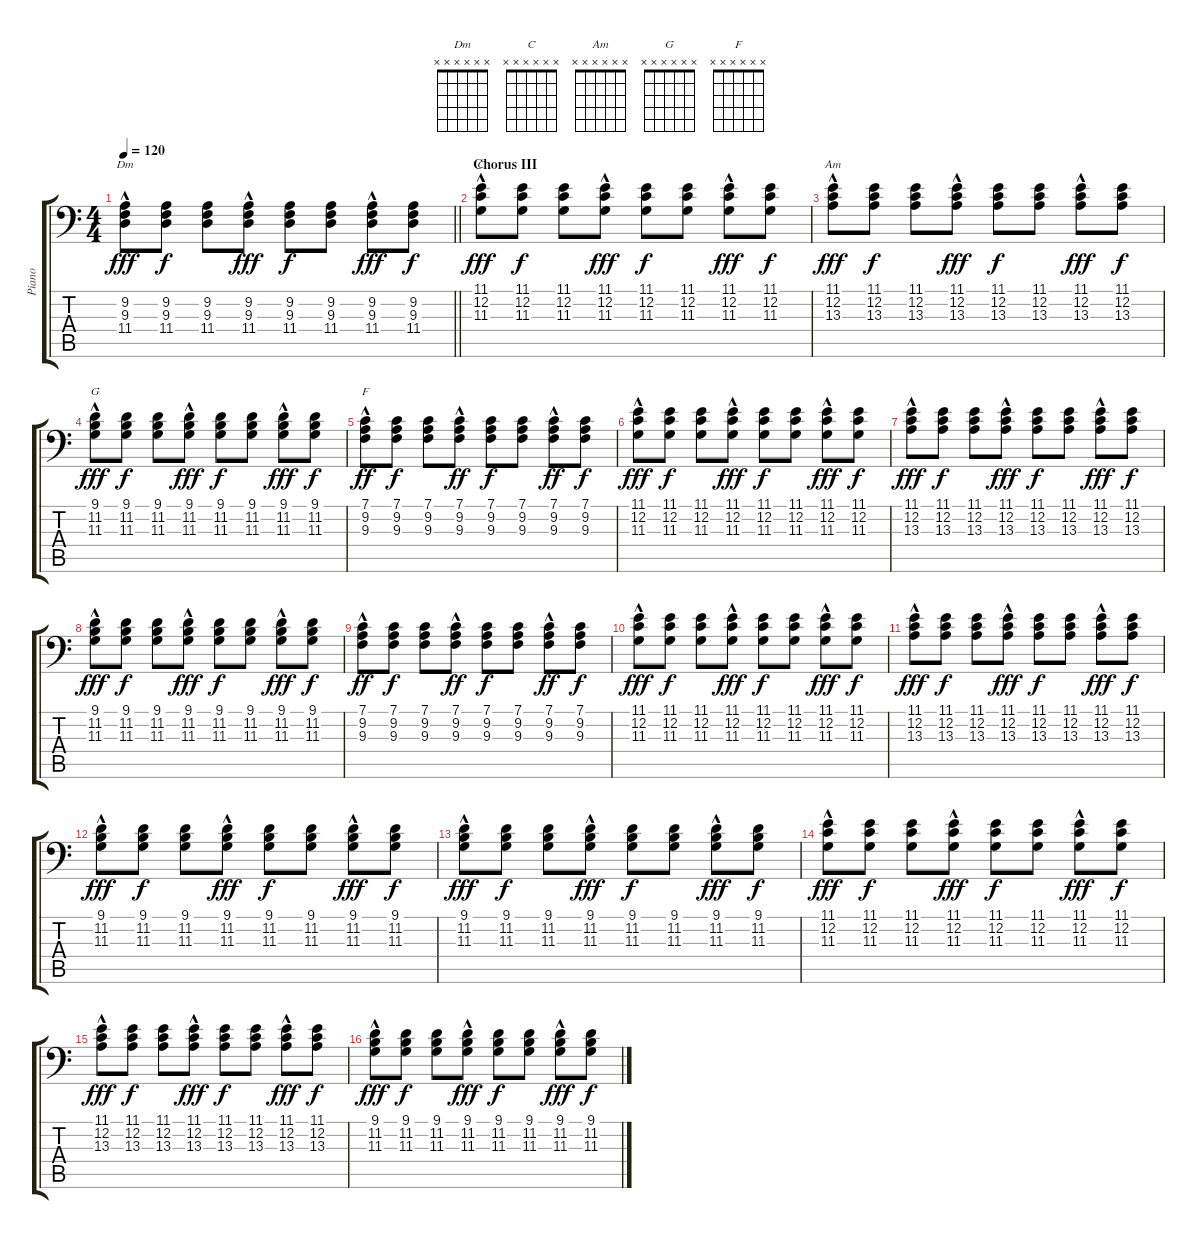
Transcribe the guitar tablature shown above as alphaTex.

\track ("Piano" "Piano") {instrument acousticgrandpiano}
\staff {score tabs}
\tuning (F3 C3 Ab2 Eb2 Bb1 F1) {hide}
\chord ("Dm" x x x x x x)
\chord ("C" x x x x x x)
\chord ("Am" x x x x x x)
\chord ("G" x x x x x x)
\chord ("F" x x x x x x)
\ts (4 4)
\tempo 120
\clef f4
\barLineRight lightlight
\ks c
(9.2{hac} 9.3{hac} 11.4{hac}).8{ch "Dm" dy fff} (9.2 9.3 11.4).8{dy f} (9.2 9.3 11.4).8 (9.2{hac} 9.3{hac} 11.4{hac}).8{dy fff} (9.2 9.3 11.4).8{dy f} (9.2 9.3 11.4).8 (9.2{hac} 9.3{hac} 11.4{hac}).8{dy fff} (9.2 9.3 11.4).8{dy f} |
\section ("" "Chorus III")
(11.1{hac} 12.2{hac} 11.3{hac}).8{ch "C" dy fff} (11.1 12.2 11.3).8{dy f} (11.1 12.2 11.3).8 (11.1{hac} 12.2{hac} 11.3{hac}).8{dy fff} (11.1 12.2 11.3).8{dy f} (11.1 12.2 11.3).8 (11.1{hac} 12.2{hac} 11.3{hac}).8{dy fff} (11.1 12.2 11.3).8{dy f} |
(11.1{hac} 12.2{hac} 13.3{hac}).8{ch "Am" dy fff} (11.1 12.2 13.3).8{dy f} (11.1 12.2 13.3).8 (11.1{hac} 12.2{hac} 13.3{hac}).8{dy fff} (11.1 12.2 13.3).8{dy f} (11.1 12.2 13.3).8 (11.1{hac} 12.2{hac} 13.3{hac}).8{dy fff} (11.1 12.2 13.3).8{dy f} |
(9.1{hac} 11.2{hac} 11.3{hac}).8{ch "G" dy fff} (9.1 11.2 11.3).8{dy f} (9.1 11.2 11.3).8 (9.1{hac} 11.2{hac} 11.3{hac}).8{dy fff} (9.1 11.2 11.3).8{dy f} (9.1 11.2 11.3).8 (9.1{hac} 11.2{hac} 11.3{hac}).8{dy fff} (9.1 11.2 11.3).8{dy f} |
(7.1{hac} 9.2{hac} 9.3{hac}).8{ch "F" dy ff} (7.1 9.2 9.3).8{dy f} (7.1 9.2 9.3).8 (7.1{hac} 9.2{hac} 9.3{hac}).8{dy ff} (7.1 9.2 9.3).8{dy f} (7.1 9.2 9.3).8 (7.1{hac} 9.2{hac} 9.3{hac}).8{dy ff} (7.1 9.2 9.3).8{dy f} |
(11.1{hac} 12.2{hac} 11.3{hac}).8{dy fff} (11.1 12.2 11.3).8{dy f} (11.1 12.2 11.3).8 (11.1{hac} 12.2{hac} 11.3{hac}).8{dy fff} (11.1 12.2 11.3).8{dy f} (11.1 12.2 11.3).8 (11.1{hac} 12.2{hac} 11.3{hac}).8{dy fff} (11.1 12.2 11.3).8{dy f} |
(11.1{hac} 12.2{hac} 13.3{hac}).8{dy fff} (11.1 12.2 13.3).8{dy f} (11.1 12.2 13.3).8 (11.1{hac} 12.2{hac} 13.3{hac}).8{dy fff} (11.1 12.2 13.3).8{dy f} (11.1 12.2 13.3).8 (11.1{hac} 12.2{hac} 13.3{hac}).8{dy fff} (11.1 12.2 13.3).8{dy f} |
(9.1{hac} 11.2{hac} 11.3{hac}).8{dy fff} (9.1 11.2 11.3).8{dy f} (9.1 11.2 11.3).8 (9.1{hac} 11.2{hac} 11.3{hac}).8{dy fff} (9.1 11.2 11.3).8{dy f} (9.1 11.2 11.3).8 (9.1{hac} 11.2{hac} 11.3{hac}).8{dy fff} (9.1 11.2 11.3).8{dy f} |
(7.1{hac} 9.2{hac} 9.3{hac}).8{dy ff} (7.1 9.2 9.3).8{dy f} (7.1 9.2 9.3).8 (7.1{hac} 9.2{hac} 9.3{hac}).8{dy ff} (7.1 9.2 9.3).8{dy f} (7.1 9.2 9.3).8 (7.1{hac} 9.2{hac} 9.3{hac}).8{dy ff} (7.1 9.2 9.3).8{dy f} |
(11.1{hac} 12.2{hac} 11.3{hac}).8{dy fff} (11.1 12.2 11.3).8{dy f} (11.1 12.2 11.3).8 (11.1{hac} 12.2{hac} 11.3{hac}).8{dy fff} (11.1 12.2 11.3).8{dy f} (11.1 12.2 11.3).8 (11.1{hac} 12.2{hac} 11.3{hac}).8{dy fff} (11.1 12.2 11.3).8{dy f} |
(11.1{hac} 12.2{hac} 13.3{hac}).8{dy fff} (11.1 12.2 13.3).8{dy f} (11.1 12.2 13.3).8 (11.1{hac} 12.2{hac} 13.3{hac}).8{dy fff} (11.1 12.2 13.3).8{dy f} (11.1 12.2 13.3).8 (11.1{hac} 12.2{hac} 13.3{hac}).8{dy fff} (11.1 12.2 13.3).8{dy f} |
(9.1{hac} 11.2{hac} 11.3{hac}).8{dy fff} (9.1 11.2 11.3).8{dy f} (9.1 11.2 11.3).8 (9.1{hac} 11.2{hac} 11.3{hac}).8{dy fff} (9.1 11.2 11.3).8{dy f} (9.1 11.2 11.3).8 (9.1{hac} 11.2{hac} 11.3{hac}).8{dy fff} (9.1 11.2 11.3).8{dy f} |
(9.1{hac} 11.2{hac} 11.3{hac}).8{dy fff} (9.1 11.2 11.3).8{dy f} (9.1 11.2 11.3).8 (9.1{hac} 11.2{hac} 11.3{hac}).8{dy fff} (9.1 11.2 11.3).8{dy f} (9.1 11.2 11.3).8 (9.1{hac} 11.2{hac} 11.3{hac}).8{dy fff} (9.1 11.2 11.3).8{dy f} |
(11.1{hac} 12.2{hac} 11.3{hac}).8{dy fff} (11.1 12.2 11.3).8{dy f} (11.1 12.2 11.3).8 (11.1{hac} 12.2{hac} 11.3{hac}).8{dy fff} (11.1 12.2 11.3).8{dy f} (11.1 12.2 11.3).8 (11.1{hac} 12.2{hac} 11.3{hac}).8{dy fff} (11.1 12.2 11.3).8{dy f} |
(11.1{hac} 12.2{hac} 13.3{hac}).8{dy fff} (11.1 12.2 13.3).8{dy f} (11.1 12.2 13.3).8 (11.1{hac} 12.2{hac} 13.3{hac}).8{dy fff} (11.1 12.2 13.3).8{dy f} (11.1 12.2 13.3).8 (11.1{hac} 12.2{hac} 13.3{hac}).8{dy fff} (11.1 12.2 13.3).8{dy f} |
(9.1{hac} 11.2{hac} 11.3{hac}).8{dy fff} (9.1 11.2 11.3).8{dy f} (9.1 11.2 11.3).8 (9.1{hac} 11.2{hac} 11.3{hac}).8{dy fff} (9.1 11.2 11.3).8{dy f} (9.1 11.2 11.3).8 (9.1{hac} 11.2{hac} 11.3{hac}).8{dy fff} (9.1 11.2 11.3).8{dy f}
